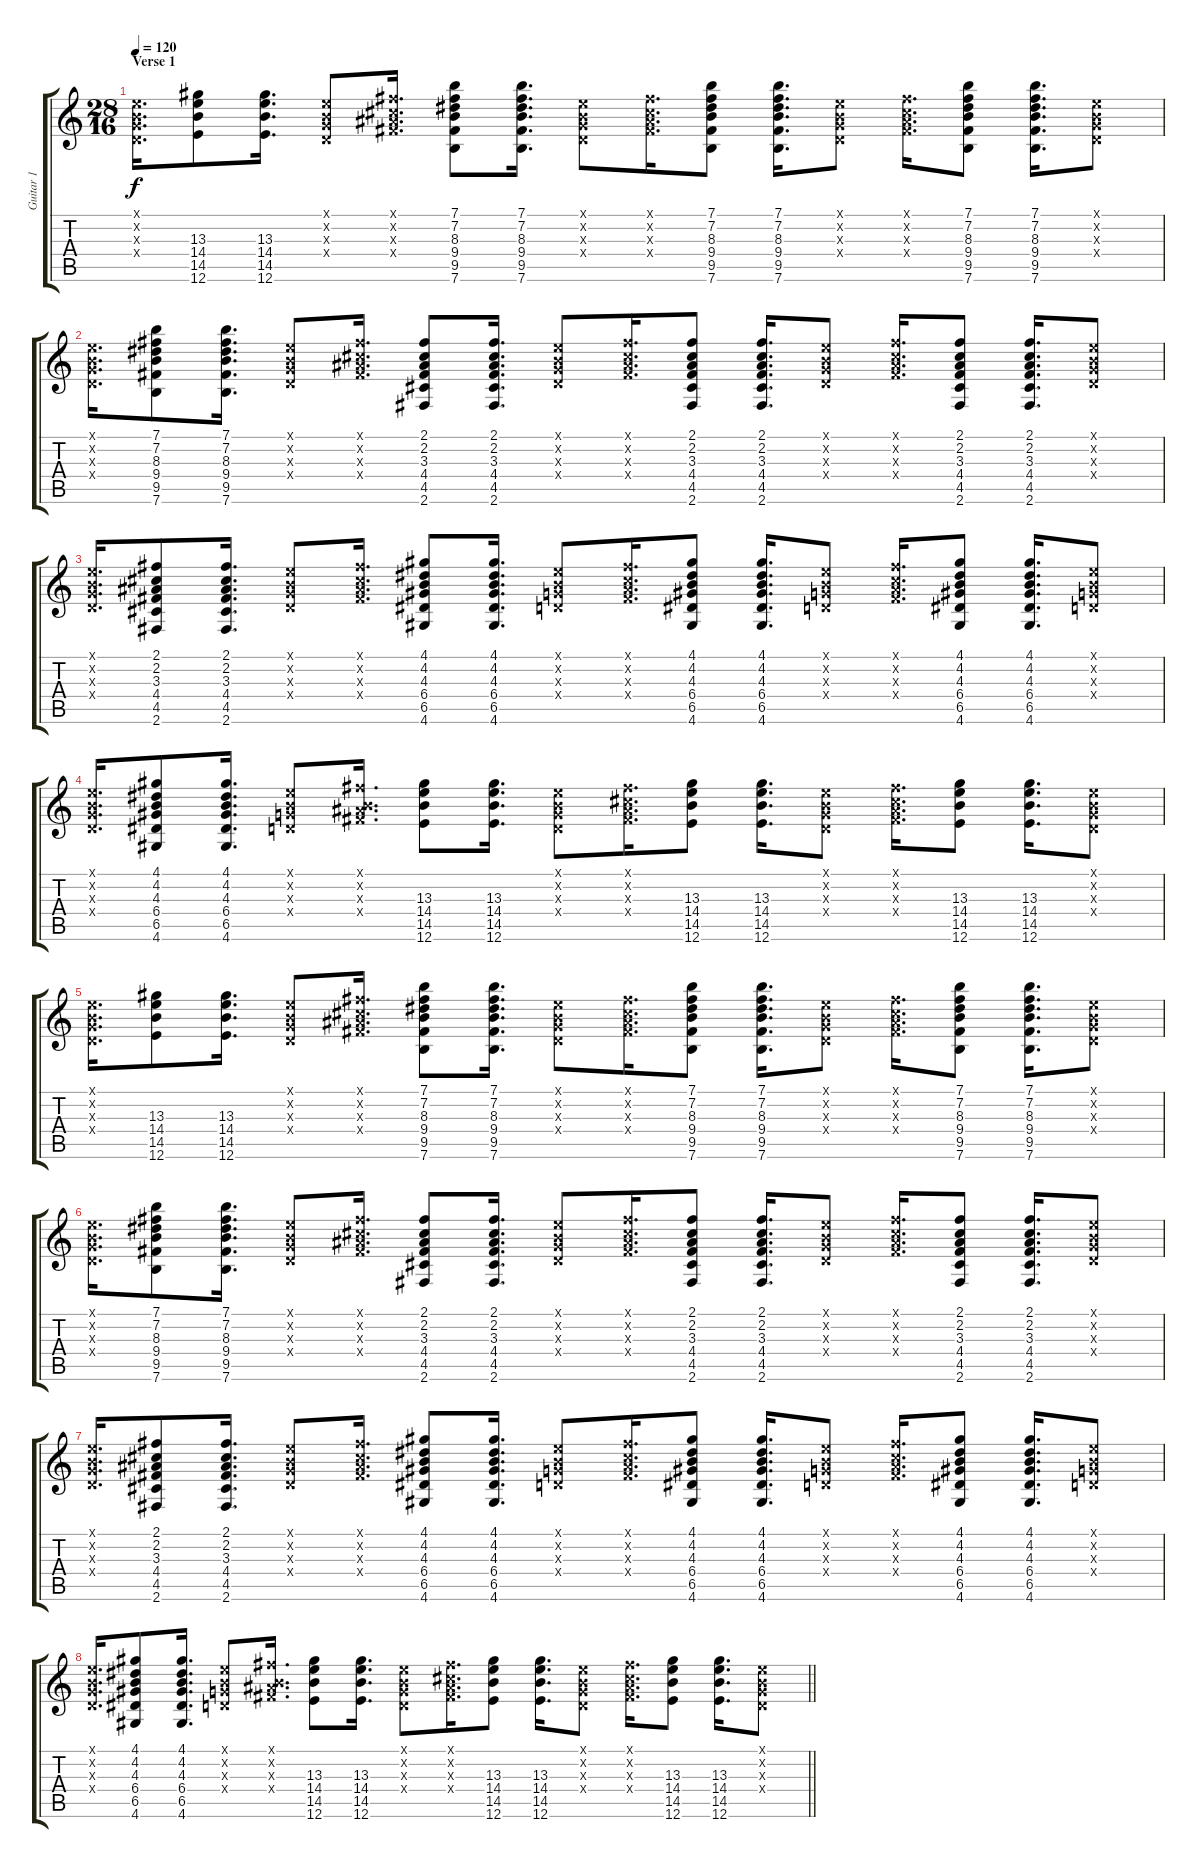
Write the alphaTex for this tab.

\track ("Guitar 1" "Guitar 1") {instrument acousticguitarnylon}
\staff {score tabs}
\tuning (E4 B3 G3 D3 A2 E2) {hide}
\ts (28 16)
\section ("" "Verse 1")
\tempo 120
\clef g2
\ks c
(0.1{x} 0.2{x} 0.3{x} 0.4{x}).16{d dy f} (13.3 14.4 14.5 12.6).8 (13.3 14.4 14.5 12.6).16{d} (0.1{x} 0.2{x} 0.3{x} 0.4{x}).8 (2.1{x} 2.2{x} 3.3{x} 4.4{x}).16{d} (7.1 7.2 8.3 9.4 9.5 7.6).8 (7.1 7.2 8.3 9.4 9.5 7.6).16{d} (0.1{x} 0.2{x} 0.3{x} 0.4{x}).8 (2.1{x} 2.2{x} 3.3{x} 4.4{x}).16{d} (7.1 7.2 8.3 9.4 9.5 7.6).8 (7.1 7.2 8.3 9.4 9.5 7.6).16{d} (0.1{x} 0.2{x} 0.3{x} 0.4{x}).8 (2.1{x} 2.2{x} 3.3{x} 4.4{x}).16{d} (7.1 7.2 8.3 9.4 9.5 7.6).8 (7.1 7.2 8.3 9.4 9.5 7.6).16{d} (0.1{x} 0.2{x} 0.3{x} 0.4{x}).8 |
(0.1{x} 0.2{x} 0.3{x} 0.4{x}).16{d} (7.1 7.2 8.3 9.4 9.5 7.6).8 (7.1 7.2 8.3 9.4 9.5 7.6).16{d} (0.1{x} 0.2{x} 0.3{x} 0.4{x}).8 (2.1{x} 2.2{x} 3.3{x} 4.4{x}).16{d} (2.1 2.2 3.3 4.4 4.5 2.6).8 (2.1 2.2 3.3 4.4 4.5 2.6).16{d} (0.1{x} 0.2{x} 0.3{x} 0.4{x}).8 (2.1{x} 2.2{x} 3.3{x} 4.4{x}).16{d} (2.1 2.2 3.3 4.4 4.5 2.6).8 (2.1 2.2 3.3 4.4 4.5 2.6).16{d} (0.1{x} 0.2{x} 0.3{x} 0.4{x}).8 (2.1{x} 2.2{x} 3.3{x} 4.4{x}).16{d} (2.1 2.2 3.3 4.4 4.5 2.6).8 (2.1 2.2 3.3 4.4 4.5 2.6).16{d} (0.1{x} 0.2{x} 0.3{x} 0.4{x}).8 |
(0.1{x} 0.2{x} 0.3{x} 0.4{x}).16{d} (2.1 2.2 3.3 4.4 4.5 2.6).8 (2.1 2.2 3.3 4.4 4.5 2.6).16{d} (0.1{x} 0.2{x} 0.3{x} 0.4{x}).8 (2.1{x} 2.2{x} 3.3{x} 4.4{x}).16{d} (4.1 4.2 4.3 6.4 6.5 4.6).8 (4.1 4.2 4.3 6.4 6.5 4.6).16{d} (0.1{x} 0.2{x} 0.3{x} 0.4{x}).8 (2.1{x} 2.2{x} 3.3{x} 4.4{x}).16{d} (4.1 4.2 4.3 6.4 6.5 4.6).8 (4.1 4.2 4.3 6.4 6.5 4.6).16{d} (0.1{x} 0.2{x} 0.3{x} 0.4{x}).8 (2.1{x} 2.2{x} 3.3{x} 4.4{x}).16{d} (4.1 4.2 4.3 6.4 6.5 4.6).8 (4.1 4.2 4.3 6.4 6.5 4.6).16{d} (0.1{x} 0.2{x} 0.3{x} 0.4{x}).8 |
(0.1{x} 0.2{x} 0.3{x} 0.4{x}).16{d} (4.1 4.2 4.3 6.4 6.5 4.6).8 (4.1 4.2 4.3 6.4 6.5 4.6).16{d} (0.1{x} 0.2{x} 0.3{x} 0.4{x}).8 (2.1{x} 0.2{x} 3.3{x} 4.4{x}).16{d} (13.3 14.4 14.5 12.6).8 (13.3 14.4 14.5 12.6).16{d} (0.1{x} 0.2{x} 0.3{x} 0.4{x}).8 (2.1{x} 2.2{x} 3.3{x} 4.4{x}).16{d} (13.3 14.4 14.5 12.6).8 (13.3 14.4 14.5 12.6).16{d} (0.1{x} 0.2{x} 0.3{x} 0.4{x}).8 (2.1{x} 2.2{x} 3.3{x} 4.4{x}).16{d} (13.3 14.4 14.5 12.6).8 (13.3 14.4 14.5 12.6).16{d} (0.1{x} 0.2{x} 0.3{x} 0.4{x}).8 |
(0.1{x} 0.2{x} 0.3{x} 0.4{x}).16{d} (13.3 14.4 14.5 12.6).8 (13.3 14.4 14.5 12.6).16{d} (0.1{x} 0.2{x} 0.3{x} 0.4{x}).8 (2.1{x} 2.2{x} 3.3{x} 4.4{x}).16{d} (7.1 7.2 8.3 9.4 9.5 7.6).8 (7.1 7.2 8.3 9.4 9.5 7.6).16{d} (0.1{x} 0.2{x} 0.3{x} 0.4{x}).8 (2.1{x} 2.2{x} 3.3{x} 4.4{x}).16{d} (7.1 7.2 8.3 9.4 9.5 7.6).8 (7.1 7.2 8.3 9.4 9.5 7.6).16{d} (0.1{x} 0.2{x} 0.3{x} 0.4{x}).8 (2.1{x} 2.2{x} 3.3{x} 4.4{x}).16{d} (7.1 7.2 8.3 9.4 9.5 7.6).8 (7.1 7.2 8.3 9.4 9.5 7.6).16{d} (0.1{x} 0.2{x} 0.3{x} 0.4{x}).8 |
(0.1{x} 0.2{x} 0.3{x} 0.4{x}).16{d} (7.1 7.2 8.3 9.4 9.5 7.6).8 (7.1 7.2 8.3 9.4 9.5 7.6).16{d} (0.1{x} 0.2{x} 0.3{x} 0.4{x}).8 (2.1{x} 2.2{x} 3.3{x} 4.4{x}).16{d} (2.1 2.2 3.3 4.4 4.5 2.6).8 (2.1 2.2 3.3 4.4 4.5 2.6).16{d} (0.1{x} 0.2{x} 0.3{x} 0.4{x}).8 (2.1{x} 2.2{x} 3.3{x} 4.4{x}).16{d} (2.1 2.2 3.3 4.4 4.5 2.6).8 (2.1 2.2 3.3 4.4 4.5 2.6).16{d} (0.1{x} 0.2{x} 0.3{x} 0.4{x}).8 (2.1{x} 2.2{x} 3.3{x} 4.4{x}).16{d} (2.1 2.2 3.3 4.4 4.5 2.6).8 (2.1 2.2 3.3 4.4 4.5 2.6).16{d} (0.1{x} 0.2{x} 0.3{x} 0.4{x}).8 |
(0.1{x} 0.2{x} 0.3{x} 0.4{x}).16{d} (2.1 2.2 3.3 4.4 4.5 2.6).8 (2.1 2.2 3.3 4.4 4.5 2.6).16{d} (0.1{x} 0.2{x} 0.3{x} 0.4{x}).8 (2.1{x} 2.2{x} 3.3{x} 4.4{x}).16{d} (4.1 4.2 4.3 6.4 6.5 4.6).8 (4.1 4.2 4.3 6.4 6.5 4.6).16{d} (0.1{x} 0.2{x} 0.3{x} 0.4{x}).8 (2.1{x} 2.2{x} 3.3{x} 4.4{x}).16{d} (4.1 4.2 4.3 6.4 6.5 4.6).8 (4.1 4.2 4.3 6.4 6.5 4.6).16{d} (0.1{x} 0.2{x} 0.3{x} 0.4{x}).8 (2.1{x} 2.2{x} 3.3{x} 4.4{x}).16{d} (4.1 4.2 4.3 6.4 6.5 4.6).8 (4.1 4.2 4.3 6.4 6.5 4.6).16{d} (0.1{x} 0.2{x} 0.3{x} 0.4{x}).8 |
\barLineRight lightlight
(0.1{x} 0.2{x} 0.3{x} 0.4{x}).16{d} (4.1 4.2 4.3 6.4 6.5 4.6).8 (4.1 4.2 4.3 6.4 6.5 4.6).16{d} (0.1{x} 0.2{x} 0.3{x} 0.4{x}).8 (2.1{x} 0.2{x} 3.3{x} 4.4{x}).16{d} (13.3 14.4 14.5 12.6).8 (13.3 14.4 14.5 12.6).16{d} (0.1{x} 0.2{x} 0.3{x} 0.4{x}).8 (2.1{x} 2.2{x} 3.3{x} 4.4{x}).16{d} (13.3 14.4 14.5 12.6).8 (13.3 14.4 14.5 12.6).16{d} (0.1{x} 0.2{x} 0.3{x} 0.4{x}).8 (2.1{x} 2.2{x} 3.3{x} 4.4{x}).16{d} (13.3 14.4 14.5 12.6).8 (13.3 14.4 14.5 12.6).16{d} (0.1{x} 0.2{x} 0.3{x} 0.4{x}).8
